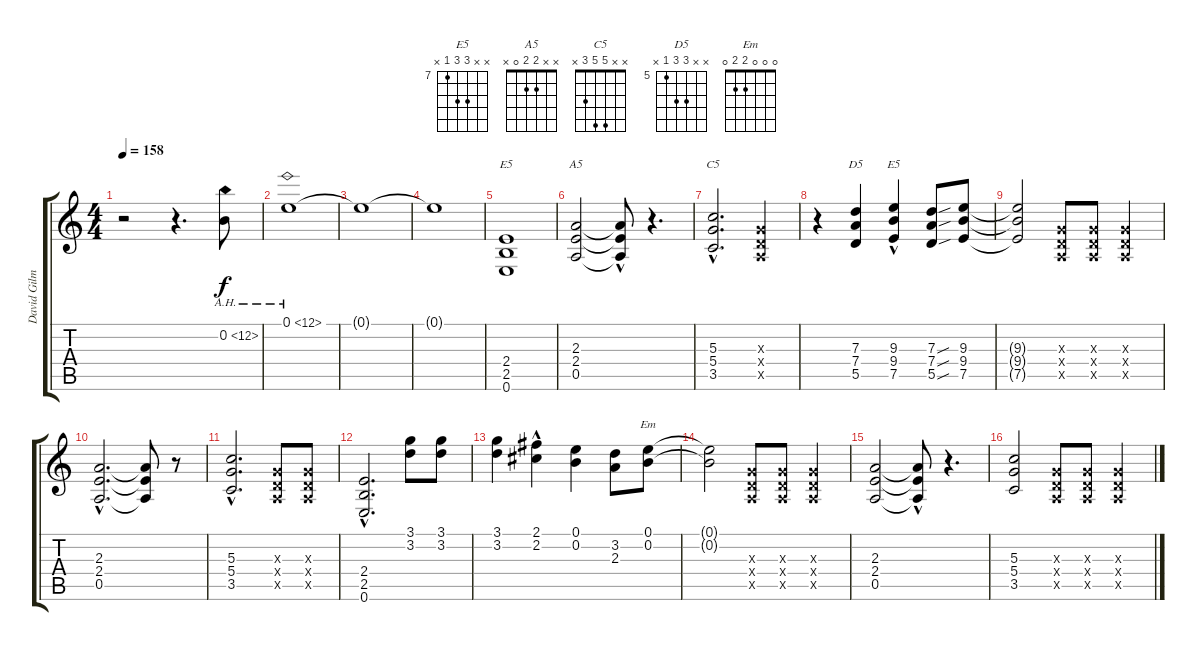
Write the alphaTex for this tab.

\track ("David Gilmour" "David Gilm") {instrument overdrivenguitar}
\staff {score tabs}
\tuning (E4 B3 G3 D3 A2 E2) {hide}
\chord ("E5" x x x 2 2 0)
\chord ("A5" x x 2 2 0 x)
\chord ("C5" x x 5 5 3 x)
\chord ("D5" x x 7 7 5 x) {firstfret 5}
\chord ("E5" x x 9 9 7 x) {firstfret 7}
\chord ("Em" 0 0 0 2 2 0)
\ts (4 4)
\tempo 158
\clef g2
\ks c
r.2{dy f} r.4{d} 0.2{ah 12}.8 |
0.1{ah 12}.1 |
0.1{t}.1 |
0.1{t}.1 |
(2.4 2.5 0.6).1{ch "E5"} |
(2.3 2.4 0.5).2{ch "A5"} (2.3{hac t} 2.4{t} 0.5{hac t}).8 r.4{d} |
(5.3{hac} 5.4{hac} 3.5{hac}).2{d ch "C5"} (0.3{x} 0.4{x} 0.5{x}).4 |
r.4 (7.3 7.4 5.5).4{ch "D5"} (9.3 9.4{hac} 7.5).4{ch "E5"} (7.3{sou} 7.4{sou} 5.5{sou}).8 (9.3 9.4 7.5).8 |
(9.3{t} 9.4{t} 7.5{t}).2 (0.3{x} 0.4{x} 0.5{x}).8 (0.3{x} 0.4{x} 0.5{x}).8 (0.3{x} 0.4{x} 0.5{x}).4 |
(2.3{hac} 2.4{hac} 0.5{hac}).2{d} (2.3{t} 2.4{t} 0.5{t}).8 r.8 |
(5.3 5.4{hac} 3.5{hac}).2{d} (0.3{x} 0.4{x} 0.5{x}).8 (0.3{x} 0.4{x} 0.5{x}).8 |
(2.4{hac} 2.5{hac} 0.6{hac}).2{d} (3.1 3.2).8 (3.1 3.2).8 |
(3.1 3.2).4 (2.1 2.2{hac}).4 (0.1 0.2).4 (3.2 2.3).8 (0.1 0.2).8{ch "Em"} |
(0.1{t} 0.2{t}).2 (0.3{x} 0.4{x} 0.5{x}).8 (0.3{x} 0.4{x} 0.5{x}).8 (0.3{x} 0.4{x} 0.5{x}).4 |
(2.3 2.4 0.5).2 (2.3{hac t} 2.4{t} 0.5{hac t}).8 r.4{d} |
(5.3 5.4 3.5).2 (0.3{x} 0.4{x} 0.5{x}).8 (0.3{x} 0.4{x} 0.5{x}).8 (0.3{x} 0.4{x} 0.5{x}).4
